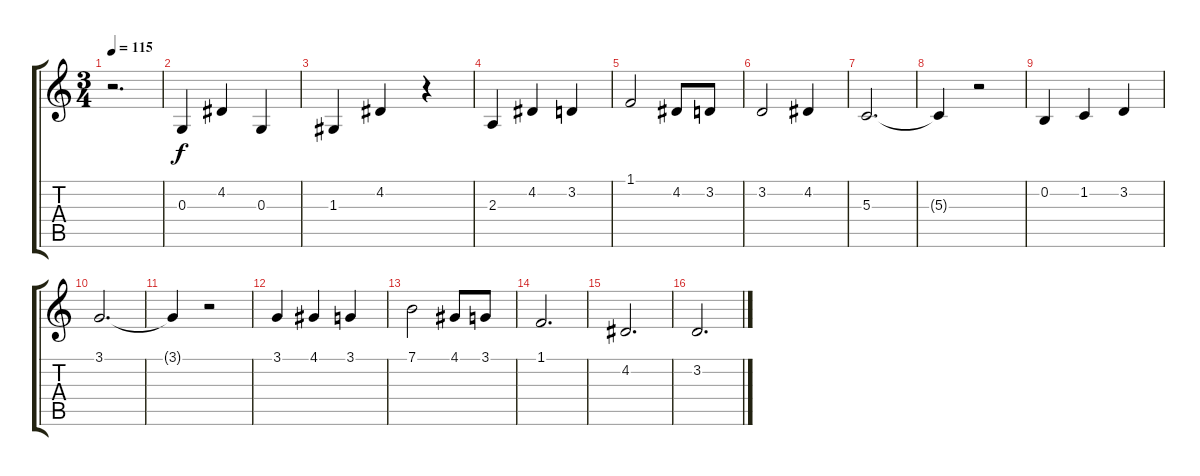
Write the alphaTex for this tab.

\track "" {instrument lead6voice}
\staff {score tabs}
\tuning (E4 B3 G3 D3 A2 E2) {hide}
\ts (3 4)
\tempo 115
\clef g2
\ks c
r.2{d dy f} |
0.3.4 4.2.4 0.3.4 |
1.3.4 4.2.4 r.4 |
2.3.4 4.2.4 3.2.4 |
1.1.2 4.2.8 3.2.8 |
3.2.2 4.2.4 |
5.3.2{d} |
5.3{t}.4 r.2 |
0.2.4 1.2.4 3.2.4 |
3.1.2{d} |
3.1{t}.4 r.2 |
3.1.4 4.1.4 3.1.4 |
7.1.2 4.1.8 3.1.8 |
1.1.2{d} |
4.2.2{d} |
3.2.2{d}
